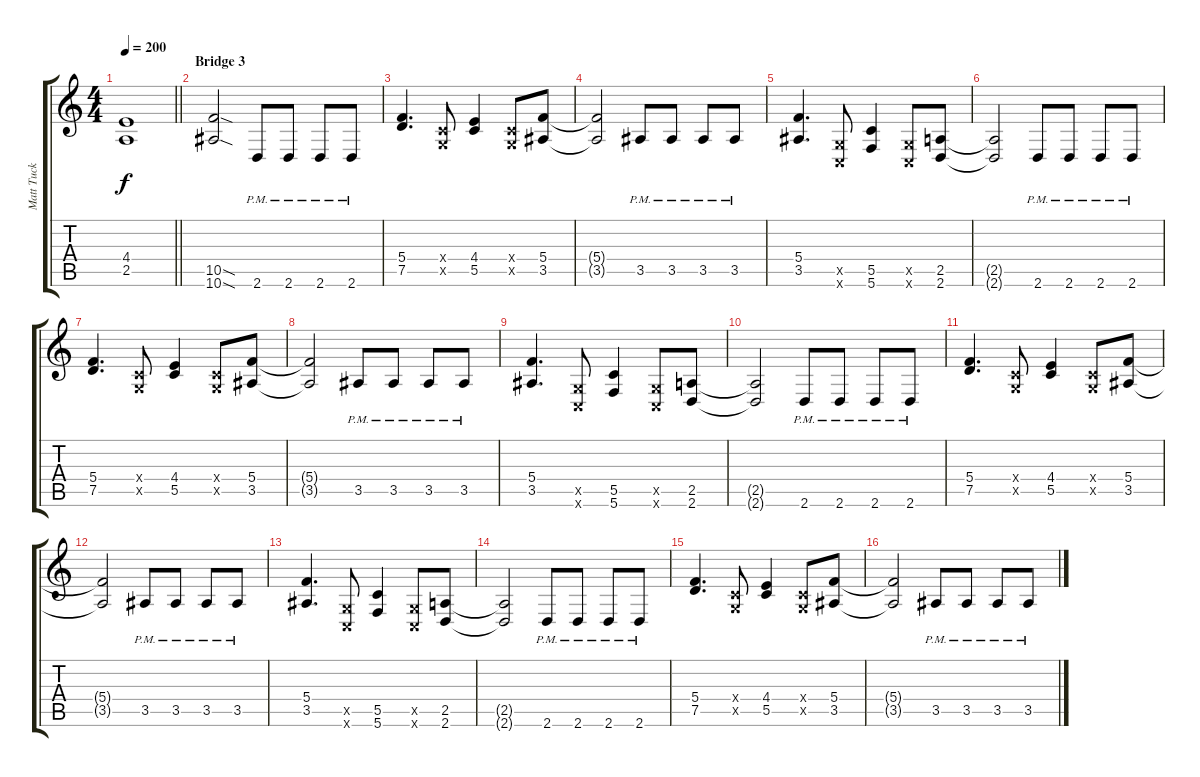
\track ("Matt Tuck" "Matt Tuck") {instrument distortionguitar}
\staff {score tabs}
\tuning (D4 A3 F3 C3 G2 C2) {hide}
\ts (4 4)
\tempo 200
\clef g2
\barLineRight lightlight
\ks c
(4.4{t} 2.5{t}).1{dy f} |
\section ("" "Bridge 3")
(10.5{sod} 10.6{sod}).2 2.6{pm}.8 2.6{pm}.8 2.6{pm}.8 2.6{pm}.8 |
(5.4 7.5).4{d} (0.4{x} 0.5{x}).8 (4.4 5.5).4 (0.4{x} 0.5{x}).8 (5.4 3.5).8 |
(5.4{t} 3.5{t}).2 3.5{pm}.8 3.5{pm}.8 3.5{pm}.8 3.5{pm}.8 |
(5.4 3.5).4{d} (0.5{x} 0.6{x}).8 (5.5 5.6).4 (0.5{x} 0.6{x}).8 (2.5 2.6).8 |
(2.5{t} 2.6{t}).2 2.6{pm}.8 2.6{pm}.8 2.6{pm}.8 2.6{pm}.8 |
(5.4 7.5).4{d} (0.4{x} 0.5{x}).8 (4.4 5.5).4 (0.4{x} 0.5{x}).8 (5.4 3.5).8 |
(5.4{t} 3.5{t}).2 3.5{pm}.8 3.5{pm}.8 3.5{pm}.8 3.5{pm}.8 |
(5.4 3.5).4{d} (0.5{x} 0.6{x}).8 (5.5 5.6).4 (0.5{x} 0.6{x}).8 (2.5 2.6).8 |
(2.5{t} 2.6{t}).2 2.6{pm}.8 2.6{pm}.8 2.6{pm}.8 2.6{pm}.8 |
(5.4 7.5).4{d} (0.4{x} 0.5{x}).8 (4.4 5.5).4 (0.4{x} 0.5{x}).8 (5.4 3.5).8 |
(5.4{t} 3.5{t}).2 3.5{pm}.8 3.5{pm}.8 3.5{pm}.8 3.5{pm}.8 |
(5.4 3.5).4{d} (0.5{x} 0.6{x}).8 (5.5 5.6).4 (0.5{x} 0.6{x}).8 (2.5 2.6).8 |
(2.5{t} 2.6{t}).2 2.6{pm}.8 2.6{pm}.8 2.6{pm}.8 2.6{pm}.8 |
(5.4 7.5).4{d} (0.4{x} 0.5{x}).8 (4.4 5.5).4 (0.4{x} 0.5{x}).8 (5.4 3.5).8 |
(5.4{t} 3.5{t}).2 3.5{pm}.8 3.5{pm}.8 3.5{pm}.8 3.5{pm}.8
